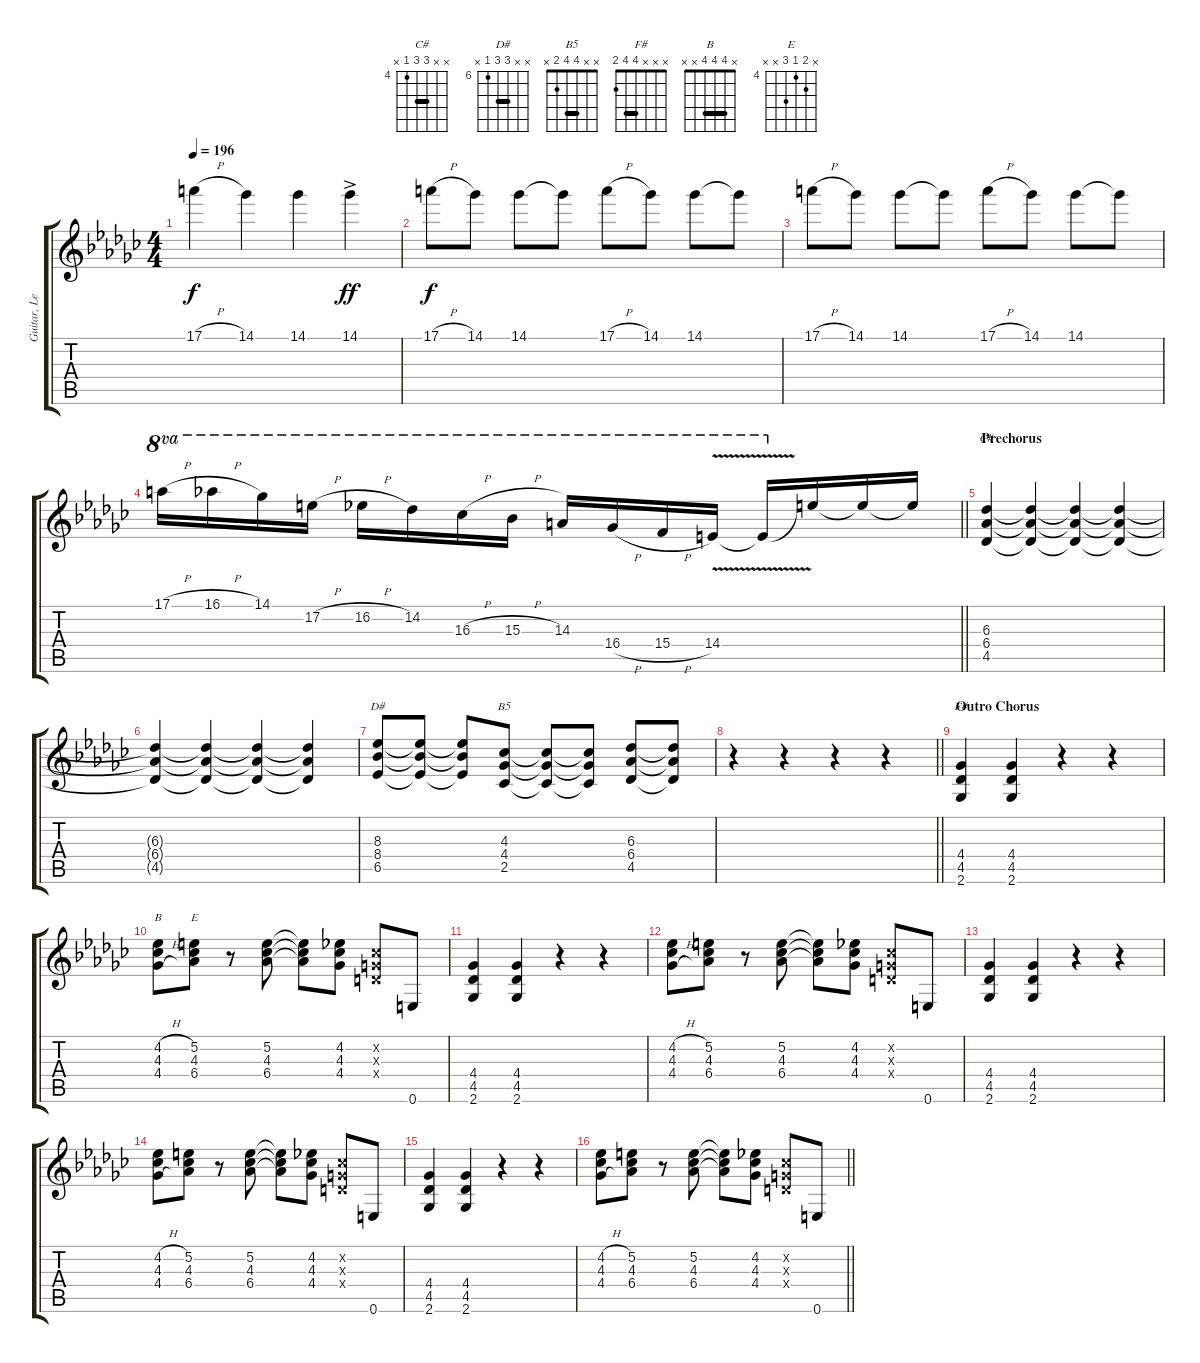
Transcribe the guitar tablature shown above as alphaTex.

\track ("Guitar, Lead" "Guitar, Le") {instrument distortionguitar}
\staff {score tabs}
\tuning (E4 B3 G3 D3 A2 E2) {hide}
\chord ("C#" x x 6 6 4 x) {firstfret 4 barre 6}
\chord ("D#" x x 8 8 6 x) {firstfret 6 barre 8}
\chord ("B5" x x 4 4 2 x) {barre 4}
\chord ("F#" x x x 4 4 2) {barre 4}
\chord ("B" x 4 4 4 x x) {barre 4}
\chord ("E" x 5 4 6 x x) {firstfret 4}
\ts (4 4)
\tempo 196
\clef g2
\ks gb
17.1{h}.4{dy f} 14.1.4 14.1.4 14.1{ac}.4{dy ff} |
17.1{h}.8{dy f} 14.1.8 14.1.8 14.1{t}.8 17.1{h}.8 14.1.8 14.1.8 14.1{t}.8 |
17.1{h}.8 14.1.8 14.1.8 14.1{t}.8 17.1{h}.8 14.1.8 14.1.8 14.1{t}.8 |
\barLineRight lightlight
17.1{h}.16{ot 8va} 16.1{h}.16{ot 8va} 14.1.16{ot 8va} 17.2{h}.16{ot 8va} 16.2{h}.16{ot 8va} 14.2.16{ot 8va} 16.3{h}.16{ot 8va} 15.3{h}.16{ot 8va} 14.3.16{ot 8va} 16.4{h}.16{ot 8va} 15.4{h}.16{ot 8va} 14.4{v}.16{ot 8va} 14.4{t}.16{ot 8va} 14.4{t}.16 14.4{t}.16 14.4{t}.16 |
\section ("" "Prechorus")
(6.3 6.4 4.5).4{ch "C#"} (6.3{t} 6.4{t} 4.5{t}).4 (6.3{t} 6.4{t} 4.5{t}).4 (6.3{t} 6.4{t} 4.5{t}).4 |
(6.3{t} 6.4{t} 4.5{t}).4 (6.3{t} 6.4{t} 4.5{t}).4 (6.3{t} 6.4{t} 4.5{t}).4 (6.3{t} 6.4{t} 4.5{t}).4 |
(8.3 8.4 6.5).8{ch "D#"} (8.3{t} 8.4{t} 6.5{t}).8 (8.3{t} 8.4{t} 6.5{t}).8 (4.3 4.4 2.5).8{ch "B5"} (4.3{t} 4.4{t} 2.5{t}).8 (4.3{t} 4.4{t} 2.5{t}).8 (6.3 6.4 4.5).8 (6.3{t} 6.4{t} 4.5{t}).8 |
\barLineRight lightlight
r.4 r.4 r.4 r.4 |
\section ("" "Outro Chorus")
(4.4 4.5 2.6).4{ch "F#"} (4.4 4.5 2.6).4 r.4 r.4 |
(4.2{h} 4.3 4.4{h}).8{ch "B"} (5.2 4.3 6.4).8{ch "E"} r.8 (5.2 4.3 6.4).8 (5.2{t} 4.3{t} 6.4{t}).8 (4.2 4.3 4.4).8 (0.2{x} 0.3{x} 0.4{x}).8 0.6.8 |
(4.4 4.5 2.6).4 (4.4 4.5 2.6).4 r.4 r.4 |
(4.2{h} 4.3 4.4{h}).8 (5.2 4.3 6.4).8 r.8 (5.2 4.3 6.4).8 (5.2{t} 4.3{t} 6.4{t}).8 (4.2 4.3 4.4).8 (0.2{x} 0.3{x} 0.4{x}).8 0.6.8 |
(4.4 4.5 2.6).4 (4.4 4.5 2.6).4 r.4 r.4 |
(4.2{h} 4.3 4.4{h}).8 (5.2 4.3 6.4).8 r.8 (5.2 4.3 6.4).8 (5.2{t} 4.3{t} 6.4{t}).8 (4.2 4.3 4.4).8 (0.2{x} 0.3{x} 0.4{x}).8 0.6.8 |
(4.4 4.5 2.6).4 (4.4 4.5 2.6).4 r.4 r.4 |
\barLineRight lightlight
(4.2{h} 4.3 4.4{h}).8 (5.2 4.3 6.4).8 r.8 (5.2 4.3 6.4).8 (5.2{t} 4.3{t} 6.4{t}).8 (4.2 4.3 4.4).8 (0.2{x} 0.3{x} 0.4{x}).8 0.6.8
